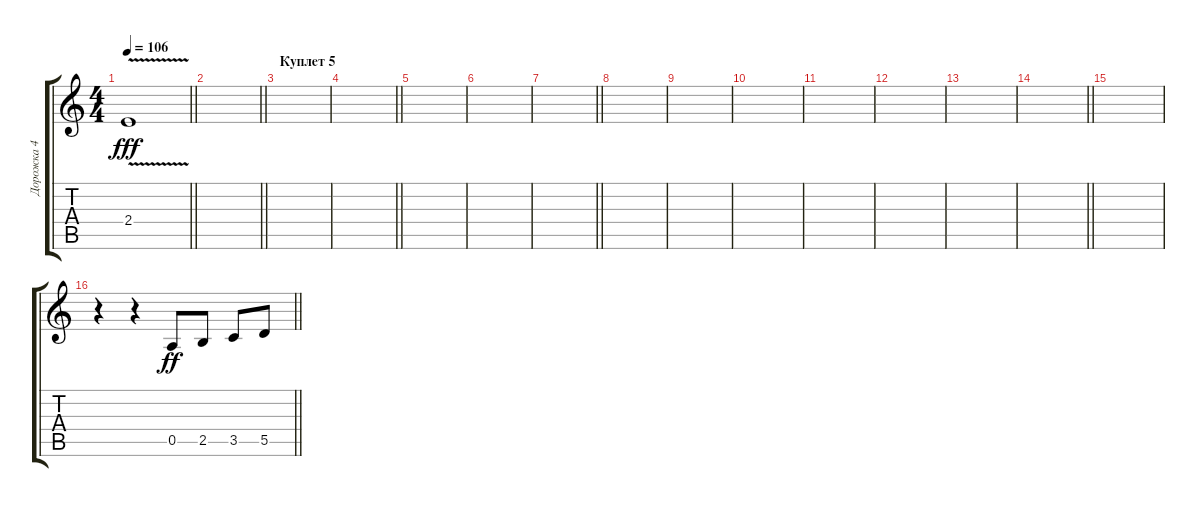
\track ("Дорожка 4" "Дорожка 4") {instrument overdrivenguitar}
\staff {score tabs}
\tuning (E4 B3 G3 D3 A2 E2) {hide}
\ts (4 4)
\tempo 106
\clef g2
\barLineRight lightlight
\ks c
2.4{v}.1{dy fff} |
\barLineRight lightlight
|
\section ("" "Куплет 5")
|
\barLineRight lightlight
|
|
|
\barLineRight lightlight
|
|
|
|
|
|
|
\barLineRight lightlight
|
|
\barLineRight lightlight
r.4 r.4 0.5.8{dy ff} 2.5.8 3.5.8 5.5.8
